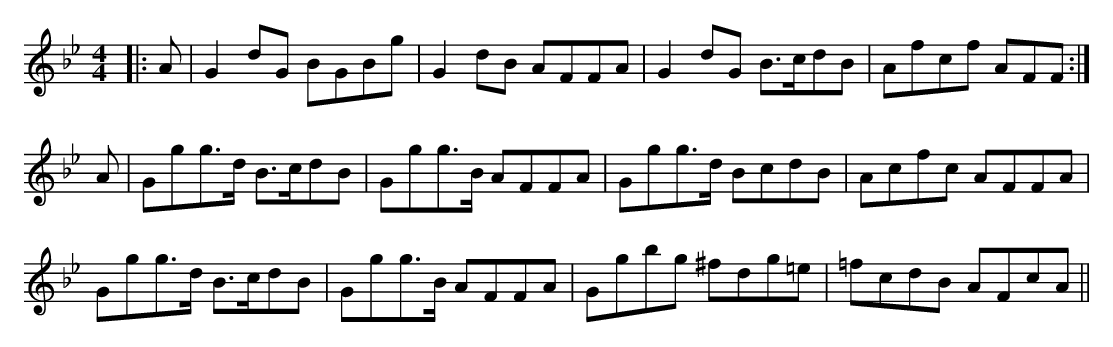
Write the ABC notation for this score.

X:1
M:4/4
K:Gmin
|:A|G2dG BGBg|G2dB AFFA|G2dG B>cdB|Afcf AFF:|
A|Ggg>d B>cdB|Ggg>B AFFA|Ggg>d BcdB|Acfc AFFA|
Ggg>d B>cdB|Ggg>B AFFA|Ggbg ^fdg=e|=fcdB AFcA||
